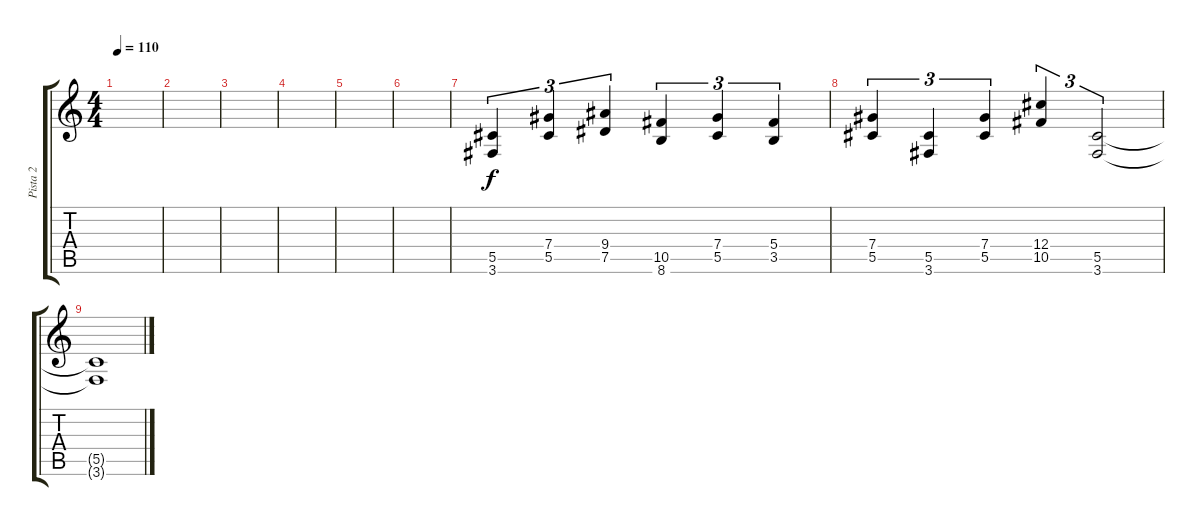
\track ("Pista 2" "Pista 2") {instrument distortionguitar}
\staff {score tabs}
\tuning (Eb4 Bb3 Gb3 Db3 Ab2 Eb2) {hide}
\ts (4 4)
\tempo 110
\clef g2
\ks c
|
|
|
|
|
|
(5.5 3.6).4{tu (3 2)} (7.4 5.5).4{tu (3 2)} (9.4 7.5).4{tu (3 2)} (10.5 8.6).4{tu (3 2)} (7.4 5.5).4{tu (3 2)} (5.4 3.5).4{tu (3 2)} |
(7.4 5.5).4{tu (3 2)} (5.5 3.6).4{tu (3 2)} (7.4 5.5).4{tu (3 2)} (12.4 10.5).4{tu (3 2)} (5.5 3.6).2{tu (3 2)} |
(5.5{t} 3.6{t}).1
